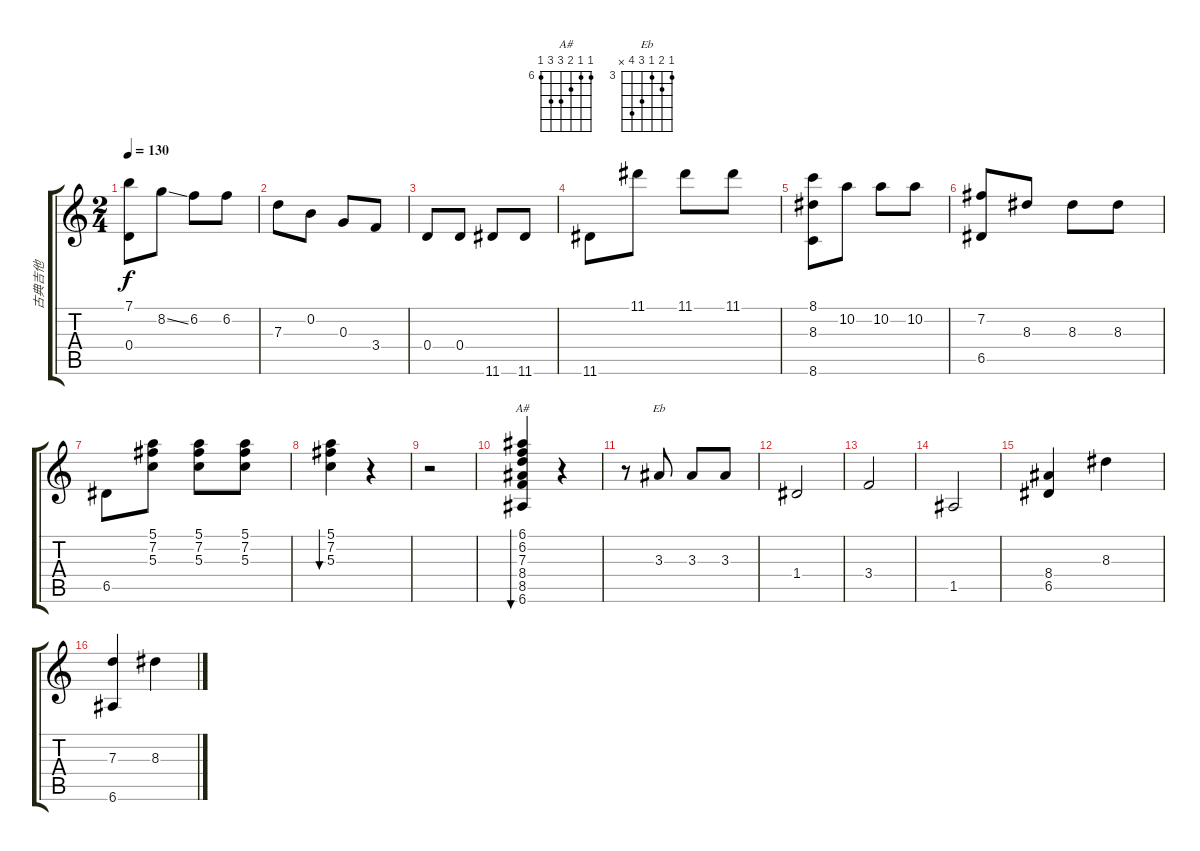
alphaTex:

\track ("古典吉他" "古典吉他") {instrument acousticguitarnylon}
\staff {score tabs}
\tuning (E4 B3 G3 D3 A2 E2) {hide}
\chord ("A#" 6 6 7 8 8 6) {firstfret 6}
\chord ("Eb" 3 4 3 5 6 x) {firstfret 3}
\ts (2 4)
\tempo 130
\clef g2
\ks c
(7.1 0.4).8{dy f} 8.2{ss}.8 6.2.8 6.2.8 |
7.3.8 0.2.8 0.3.8 3.4.8 |
0.4.8 0.4.8 11.6.8 11.6.8 |
11.6.8 11.1.8 11.1.8 11.1.8 |
(8.1 8.3 8.6).8 10.2.8 10.2.8 10.2.8 |
(7.2 6.5).8 8.3.8 8.3.8 8.3.8 |
6.5.8 (5.1 7.2 5.3).8 (5.1 7.2 5.3).8 (5.1 7.2 5.3).8 |
(5.1 7.2 5.3).4{bu 120} r.4 |
r.2 |
(6.1 6.2 7.3 8.4 8.5 6.6).4{bu 120 ch "A#"} r.4 |
r.8 3.3.8{ch "Eb"} 3.3.8 3.3.8 |
1.4.2 |
3.4.2 |
1.5.2 |
(8.4 6.5).4 8.3.4 |
(7.3 6.6).4 8.3.4
